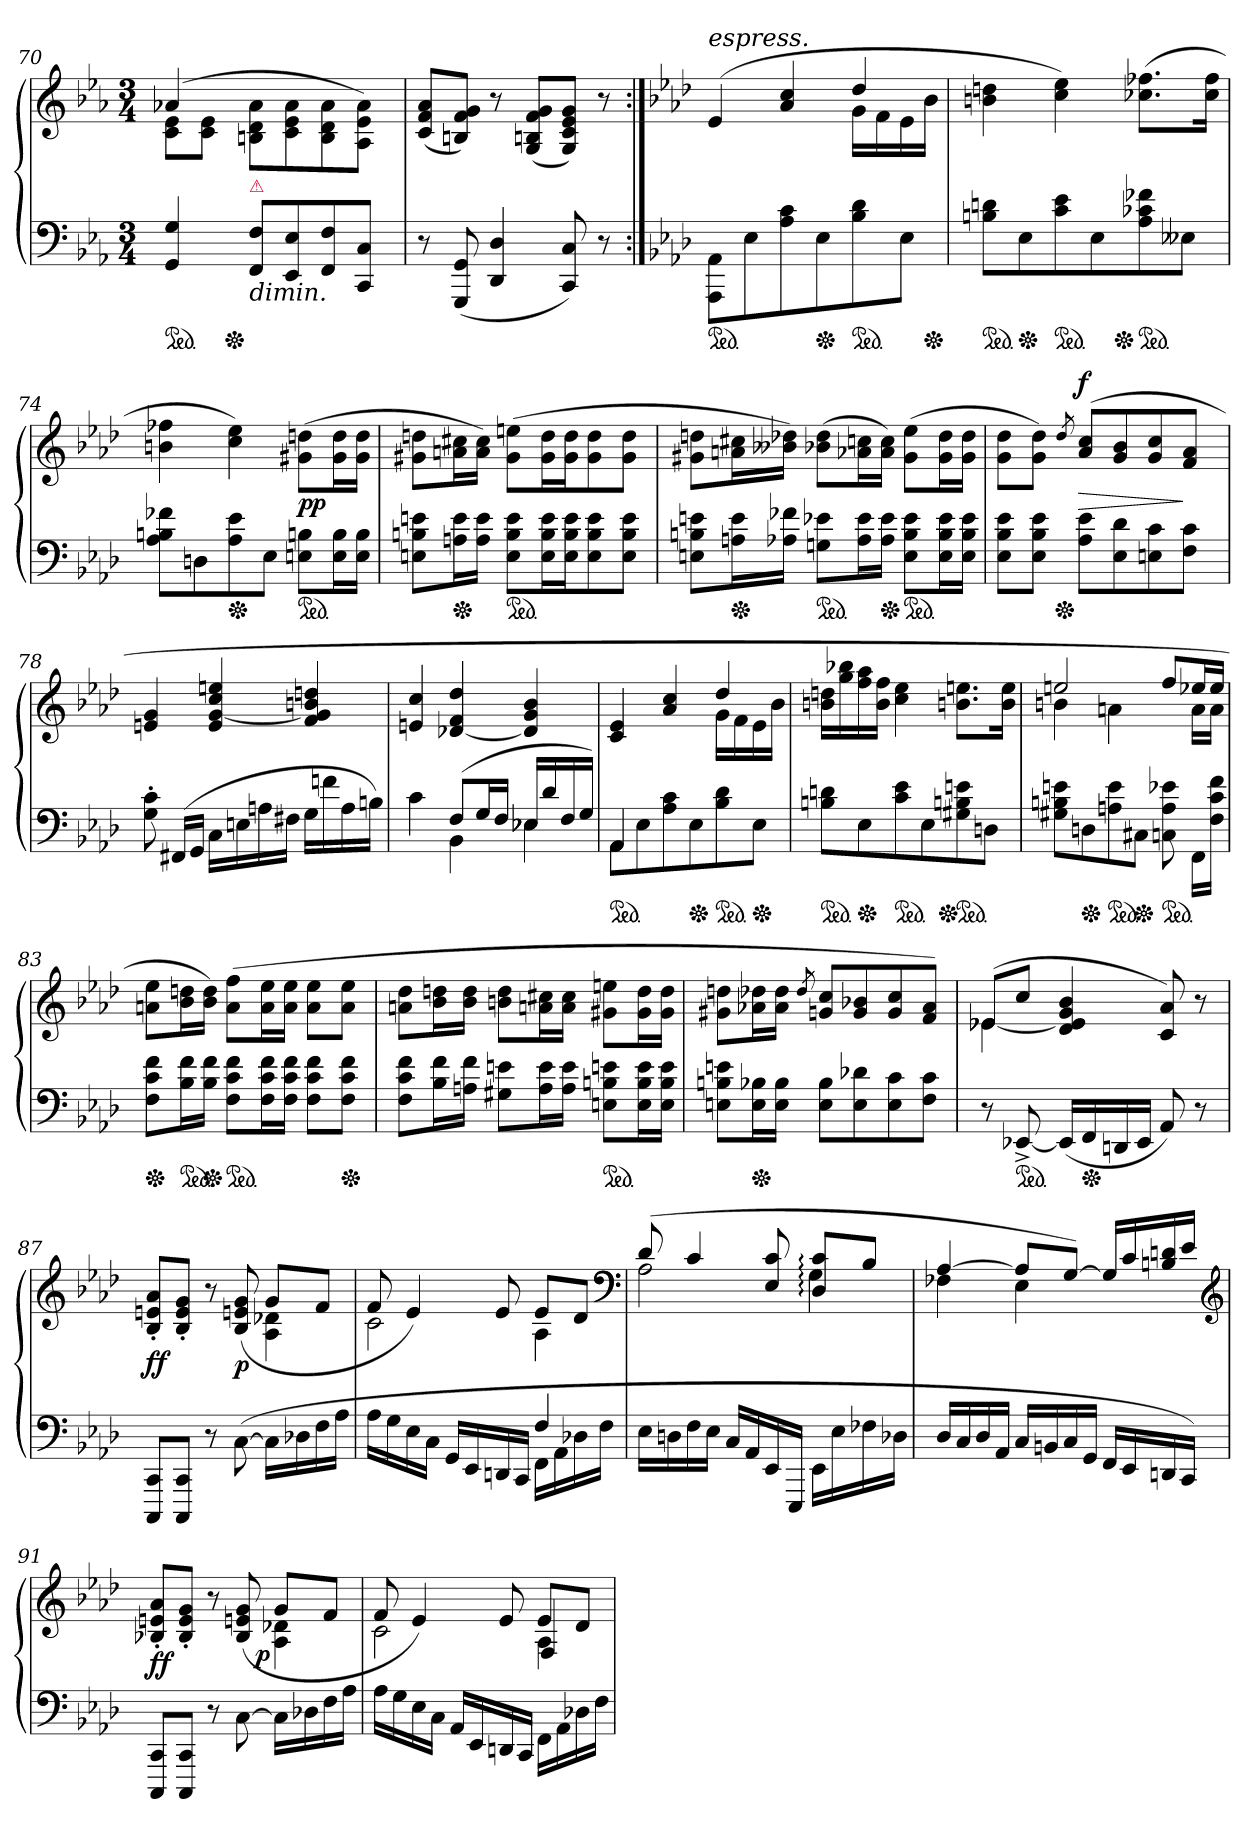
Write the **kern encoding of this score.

**kern	**kern	**dynam
*part1	*part1	*part1
*staff2	*staff1	*staff1/2
*clefF4	*clefG2	*
*k[b-e-a-]	*k[b-e-a-]	*
*c:	*c:	*
*M3/4	*M3/4	*
=70	=70	=70
*	*^	*
*ped	*	*	*
*	*	*^	*
4GG/ 4G/	(>4a-X	8c 8e-L	8.ryy	.
.	.	8c 8e-J	.	.
*Xped	*	*	*	*
.	.	.	2ryy	.
!LO:TX:b:i:t=dimin.	!	!	!	!
!LO:TX:a:color=crimson:t=⚠	!	!	!	!
8FF/ 8F/L	2ryy	8Bn\ 8d\ 8a-\L	.	.
8EE- 8E-	.	8c 8e- 8a-	.	.
8FF 8F	.	8B 8d 8a-	.	.
8CC 8CJ	.	8A- 8e- 8a-J)	.	.
.	.	.	16ryy	.
*	*v	*v	*v	*
=71	=71	=71
8r	(>8c 8f 8a-L	.
(>8GGG/ 8GG/	8Bn 8f 8gJ)	.
4DD/ 4D/	8r	.
.	(>8G 8Bn 8f 8gL	.
8CC/ 8C/)	8G 8c 8e- 8gJ)	.
8r	8r	.
=72:|!	=72:|!	=72:|!
*k[b-e-a-d-]	*k[b-e-a-d-]	*
*	*^	*
!	!LO:TX:a:i:t=espress.	!	!
!LO:TX:a:color=crimson:t=⚠	!	!	!
*ped	*	*	*
8AAA-/ 8AA-/L	(>4e-/	2ryy	.
8E-\	.	.	.
8A-\ 8c\	4a-/ 4cc/	.	.
*Xped	*	*	*
8E-\	.	.	.
*ped	*	*	*
8B-\ 8d-\	4dd-	16gLL	.
.	.	16f	.
8E-\J	.	16e-	.
*Xped	*	*	*
.	.	16b-JJ	.
=73	=73	=73	=73
*ped	*	*	*
8Bn 8dnL	4bn 4ddn	4..ryy	.
*Xped	*	*	*
8E-	.	.	.
*ped	*	*	*
8c 8e-	4cc 4ee-)	.	.
8E-	.	.	.
*Xped	*	*	*
.	.	4ryy	.
*ped	*	*	*
8A- 8c-X 8f-X	(>8.cc-X 8.ff-XL	.	.
8E--XJ	.	.	.
.	16cc- 16ff-Jk	16ryy	.
*	*v	*v	*
=74	=74	=74
8A- 8Bn 8f-XL	4bn 4ff-X	.
8Dn	.	.
*Xped	*	*
8A- 8e-	4cc 4ee-)	.
8E-J	.	.
*ped	*	*
8En 8BnL	(>8g#X 8ddnL	pp
16E 16BL	16g# 16ddL	.
16E 16BJJ	16g# 16ddJJ	.
=75	=75	=75
8En 8Bn 8enL	8g#X 8ddnL	.
*Xped	*	*
16An 16eL	16an 16cc#XL	.
16A 16eJJ	16a 16cc#JJ)	.
*ped	*	*
8E 8B 8eL	(>8g# 8eenL	.
16E 16B 16eL	16g# 16ddL	.
16E 16B 16eJ	16g# 16ddJ	.
8E 8B 8e	8g# 8dd	.
8E 8B 8eJ	8g# 8ddJ	.
=76	=76	=76
8En 8Bn 8enL	8g#X 8ddnL	.
*Xped	*	*
16An 16eL	16an 16cc#XL	.
16A-X 16f-XJJ	16b--X 16dd-XJJ)	.
*ped	*	*
8Gn 8e-XL	(>8b-X 8dd-L	.
16A- 16e-L	16a-X 16ccnL	.
*Xped	*	*
16A- 16e-JJ	16a- 16ccJJ)	.
*ped	*	*
8E 8B 8e-L	(>8g# 8ee-L	.
16E 16B 16e-L	16g# 16dd-L	.
16E 16B 16e-JJ	16g# 16dd-JJ	.
=77	=77	=77
*	*^	*
8E- 8B- 8e-L	8g 8dd-L	8.ryy	.
8E- 8B- 8e-J	8g 8dd-J)	.	.
*Xped	*	*	*
.	.	2ryy	.
.	8qdd-/	.	.
!	!	!	!LO:DY:n=1:a
8A- 8e-L	(>8a-/ 8cc/L	.	> f
8E- 8d-	8g 8b-	.	.
8En 8c	8g 8cc	.	.
8F 8cJ	8f 8a-J	.	]
.	.	16ryy	.
*	*v	*v	*
=78	=78	=78
8G'> 8c'>	4en 4g	.
(>16FF#XLL	.	.
16GGJJ	.	.
16CLL	4e [4g 4cc 4een	.
16En	.	.
16An	.	.
16F#XJJ	.	.
16GLL	4f/ 4g]/ 4bn/ 4ddn/	.
16fn	.	.
16A	.	.
16BnJJ)	.	.
=79	=79	=79
*^	*	*
4ryy	4c	4en 4cc	.
(<8FL	4BB-	[4d-X 4f 4dd-	.
16GL	.	.	.
16FJJ	.	.	.
16E-XLL	4E-X	4d-] 4g 4b-	.
16d-	.	.	.
16F	.	.	.
16GJJ)	.	.	.
=80	=80	=80	=80
*	*	*^	*
*ped	*	*	*	*
8AA-L	4AA-/	4c 4e-	2ryy	.
8E-\	.	.	.	.
8A- 8c	2ryy	4a-/ 4cc/	.	.
*Xped	*	*	*	*
8E-	.	.	.	.
*ped	*	*	*	*
8B- 8d-	.	4dd-	16gLL	.
.	.	.	16f	.
*Xped	*	*	*	*
8E-J	.	.	16e-	.
.	.	.	16b-JJ	.
*v	*v	*	*	*
=81	=81	=81	=81
*ped	*	*	*
8Bn 8dnL	16bn 16ddnLL	4..ryy	.
.	16gg 16bb-X	.	.
*Xped	*	*	*
8E-	16ff 16aa-	.	.
.	16b 16ffJJ	.	.
*ped	*	*	*
8c 8e-	4cc 4ee-	.	.
8E-	.	.	.
*Xped	*	*	*
.	.	4ryy	.
*ped	*	*	*
8G#X 8Bn 8en	8.bn 8.eenL	.	.
8DnJ	.	.	.
.	16b 16eeJk	16ryy	.
=82	=82	=82	=82
8G#X 8Bn 8enL	2een	4bn	.
*Xped	*	*	*
8Dn	.	.	.
*ped	*	*	*
8An 8e	.	4an	.
*Xped	*	*	*
8C#XJ	.	.	.
*ped	*	*	*
8Cn\ 8A\ 8e-X\	8ffL	8ryy	.
16FFLL	16ee-XL	16aLL	.
16F 16c 16fJJ	16ee-JJ	16aJJ	.
*	*v	*v	*
=83	=83	=83
*Xped	*	*
8F 8c 8fL	8an 8ee-L	.
*ped	*	*
16B- 16fL	16b- 16ddnL	.
*Xped	*	*
16B- 16fJJ	16b- 16ddJJ)	.
*ped	*	*
8F 8c 8fL	(>8a 8ffL	.
16F 16c 16fL	16a 16ee-L	.
16F 16c 16fJJ	16a 16ee-JJ	.
8F 8c 8fL	8a 8ee-L	.
*Xped	*	*
8F 8c 8fJ	8a 8ee-J	.
=84	=84	=84
8F 8c 8fL	8an 8dd-L	.
16B- 16fL	16b- 16ddnL	.
16An 16fJJ	16b- 16ddJJ	.
8G#X 8enL	8bn 8ddL	.
16A 16eL	16an 16cc#XL	.
16A 16eJJ	16a 16cc#JJ	.
*ped	*	*
8En 8Bn 8enL	8g#X 8eenL	.
16E 16B 16eL	16g# 16ddL	.
16E 16B 16eJJ	16g# 16ddJJ	.
=85	=85	=85
8En 8Bn 8enL	8g#X 8ddnL	.
*Xped	*	*
16E 16B-XL	16a-X 16dd-XL	.
16E 16B-JJ	16a- 16dd-JJ	.
.	8qdd-/	.
8E 8B-L	8gn/ 8cc/L	.
8E 8d-X	8g 8b-X	.
8E 8c	8g 8cc	.
8F 8cJ	8f 8a-J)	.
=86	=86	=86
*	*^	*
8r	(>8e-XL	[<4e-X	.
*ped	*	*	*
[8EE-X^<	8ccJ	.	.
(<16EE-LL]	4d- 4e-] 4g 4b-	2ryy	.
*Xped	*	*	*
16FF	.	.	.
16DDn	.	.	.
16EE-JJ	.	.	.
8AA-)	8c 8a-)	.	.
8r	8r	.	.
=87	=87	=87	=87
8CCC 8CCL	8B-'> 8en'> 8a-'>L	2ryy	ff
8CCC 8CCJ	8B-'> 8e'> 8g'>J	.	.
8r	8r	.	.
(>[8C\	(>8B- 8en 8g	.	p
16CLL]	8gL	4A- 4d-X	.
16D-X	.	.	.
16F	8fJ	.	.
16A-JJ	.	.	.
=88	=88	=88	=88
*^	*	*	*
16A-LL	2ryy	8f	2c	.
16G	.	.	.	.
16E-	.	4e-)	.	.
16CJJ	.	.	.	.
16GGLL	.	.	.	.
16EE-	.	.	.	.
16DDn	.	8e-	.	.
16CCJJ	.	.	.	.
16FF\LL	4F/	8e-L	4A-\	.
16AA-	.	.	.	.
16D-X	.	8d-J	.	.
16FJJ	.	.	.	.
*v	*v	*	*	*
*	*clefF4	*	*
=89	=89	=89	=89
16E-LL	(>8d-	2A-	.
16Dn	.	.	.
16F	4c	.	.
16E-JJ	.	.	.
16CLL	.	.	.
16AA-	.	.	.
16EE-	8E- 8c	.	.
16EEE-JJ	.	.	.
16EE-\LL	8D-: 8c:L	4G	.
16E-	.	.	.
16F-X	8B-J	.	.
16D-XJJ	.	.	.
=90	=90	=90	=90
16D-LL	[4A-	4F-X	.
16C	.	.	.
16D-	.	.	.
16AA-JJ	.	.	.
16CLL	8A-L]	4E-	.
16BBn	.	.	.
16C	[8GJ)	.	.
16GGJJ	.	.	.
16FFLL	16G/LL]	4ryy	.
16EE-	16c	.	.
16DDn	16Bn 16dn	.	.
16CCJJ)	16e-JJ	.	.
*	*v	*v	*
*	*clefG2	*
=91	=91	=91
*	*^	*
*	*	*^	*
8CCC 8CCL	8B-X'> 8en'> 8a-'>L	2ryy	4..ryy	ff
8CCC 8CCJ	8B-'> 8e'> 8g'>J	.	.	.
8r	8r	.	.	.
[8C\	(>8B- 8en 8g	.	.	.
.	.	.	4ryy	p
16CLL]	8gL	4A- 4d-X	.	.
16D-X	.	.	.	.
16F	8fJ	.	.	.
16A-JJ	.	.	16ryy	.
=92	=92	=92	=92	=92
16A-\LL	8f	2c	2ryy	.
16G	.	.	.	.
16E-	4e-)	.	.	.
16CJJ	.	.	.	.
16AA-/LL	.	.	.	.
16EE-	.	.	.	.
16DDn	8e-	.	.	.
16CCJJ	.	.	.	.
16FF\LL	8e-L	4A-\	4F/	.
16AA-\	.	.	.	.
16D-X\	8d-J	.	.	.
16F\JJ	.	.	.	.
*	*v	*v	*v	*
=	=	=
*-	*-	*-
